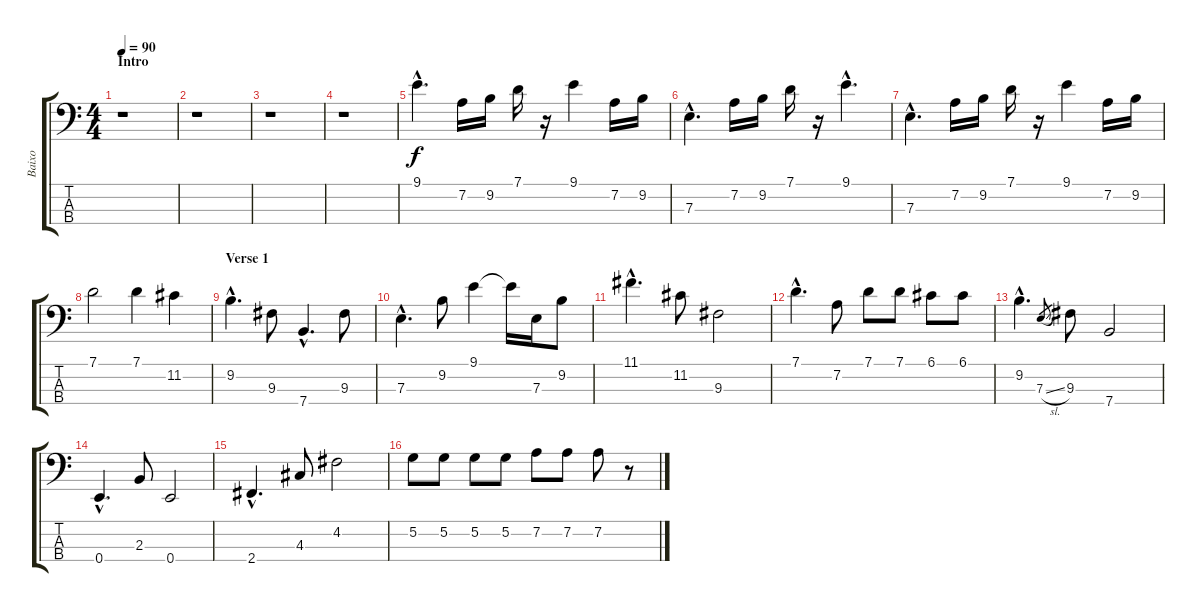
\track ("Baixo" "Baixo") {instrument electricbassfinger}
\staff {score tabs}
\tuning (G2 D2 A1 E1) {hide}
\ts (4 4)
\section ("" "Intro")
\tempo 90
\clef f4
\ks c
r.1{dy f instrument electricbassfinger} |
r.1 |
r.1 |
r.1 |
9.1{hac}.4{d} 7.2.16 9.2.16 7.1.16 r.16 9.1.4 7.2.16 9.2.16 |
7.3{hac}.4{d} 7.2.16 9.2.16 7.1.16 r.16 9.1{hac}.4{d} |
7.3{hac}.4{d} 7.2.16 9.2.16 7.1.16 r.16 9.1.4 7.2.16 9.2.16 |
7.1.2 7.1.4 11.2.4 |
\section ("" "Verse 1")
9.2{hac}.4{d} 9.3.8 7.4{hac}.4{d} 9.3.8 |
7.3{hac}.4{d} 9.2.8 9.1.4 9.1{t}.16 7.3.16 9.2.8 |
11.1{hac}.4{d} 11.2.8 9.3.2 |
7.1{hac}.4{d} 7.2.8 7.1.8 7.1.8 6.1.8 6.1.8 |
9.2{hac}.4{d} 7.3{sl}.8{gr} 9.3.8 7.4.2 |
0.4{hac}.4{d} 2.3.8 0.4.2 |
2.4{hac}.4{d} 4.3.8 4.2.2 |
5.2.8 5.2.8 5.2.8 5.2.8 7.2.8 7.2.8 7.2.8 r.8
